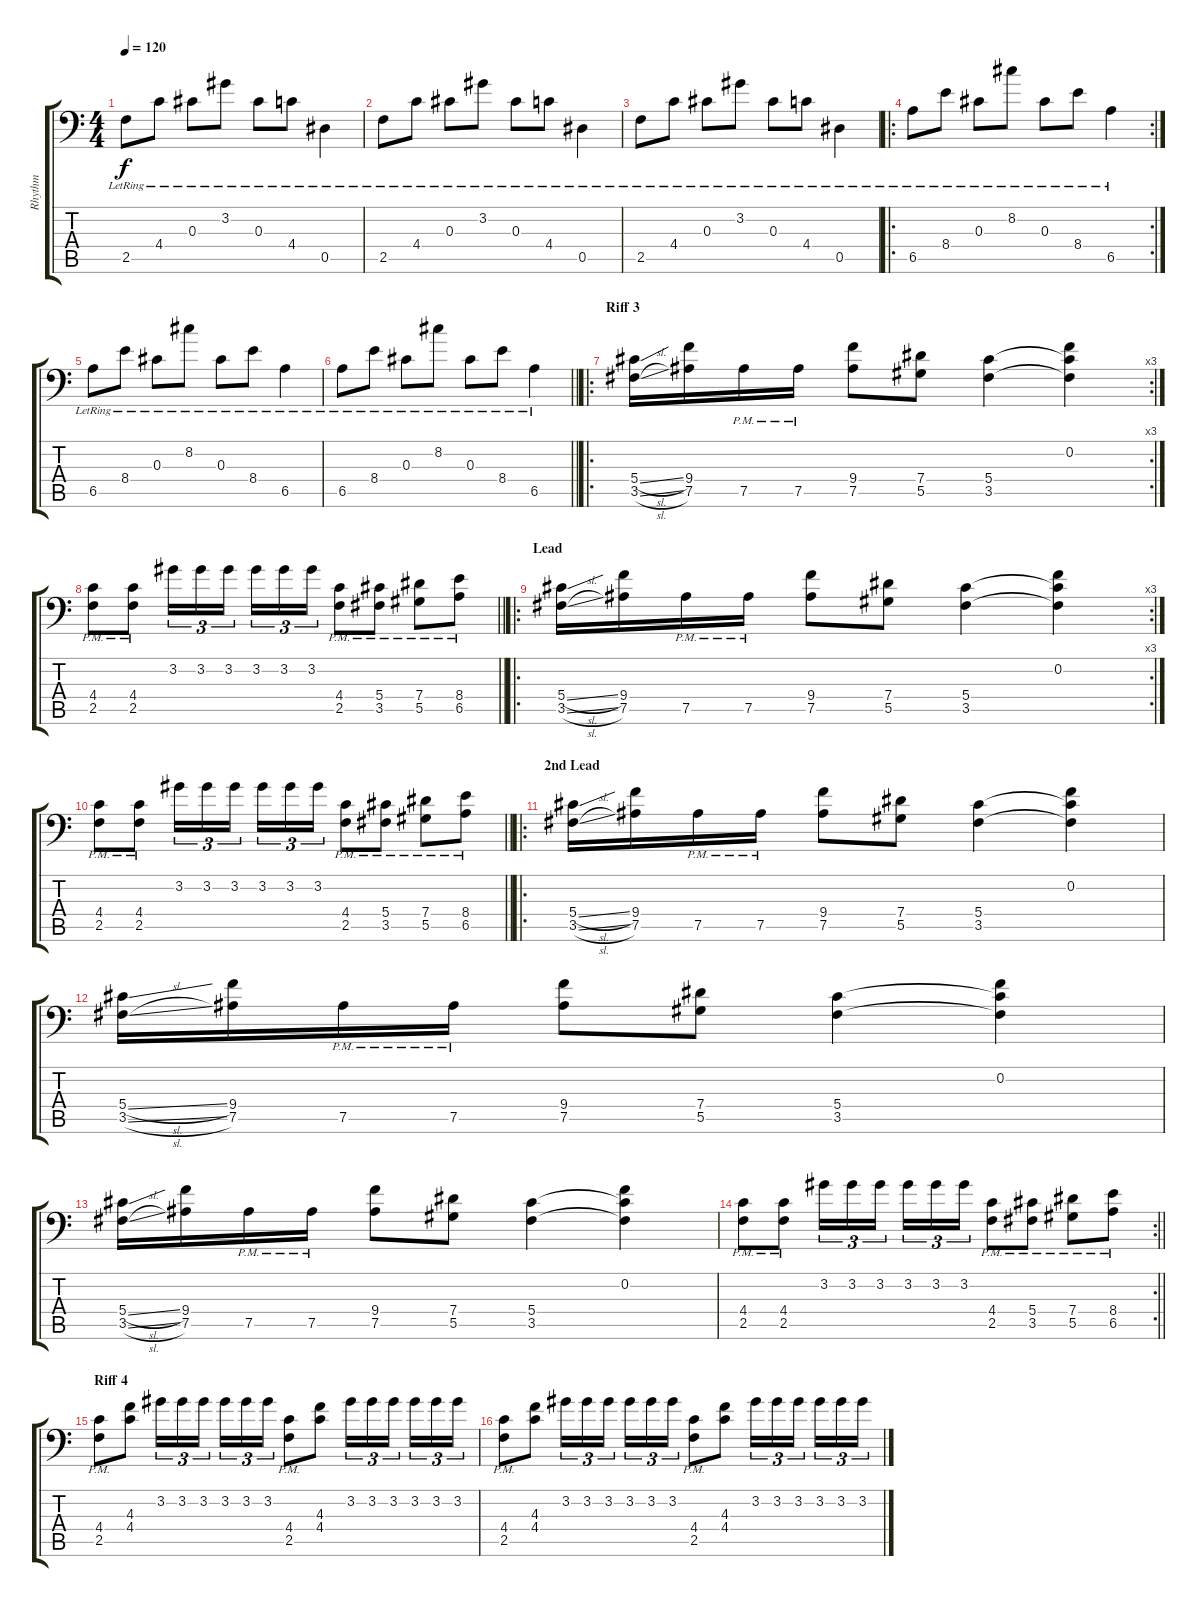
\track ("Rhythm" "Rhythm") {instrument distortionguitar}
\staff {score tabs}
\tuning (Bb3 F3 Db3 Ab2 Eb2 Bb1) {hide}
\ts (4 4)
\tempo 120
\clef f4
\ks c
2.5{lr}.8{dy f} 4.4{lr}.8 0.3{lr}.8 3.2{lr}.8 0.3{lr}.8 4.4{lr}.8 0.5{lr}.4 |
2.5{lr}.8 4.4{lr}.8 0.3{lr}.8 3.2{lr}.8 0.3{lr}.8 4.4{lr}.8 0.5{lr}.4 |
2.5{lr}.8 4.4{lr}.8 0.3{lr}.8 3.2{lr}.8 0.3{lr}.8 4.4{lr}.8 0.5{lr}.4 |
\ro
\rc 2
6.5{lr}.8 8.4{lr}.8 0.3{lr}.8 8.2{lr}.8 0.3{lr}.8 8.4{lr}.8 6.5{lr}.4 |
6.5{lr}.8 8.4{lr}.8 0.3{lr}.8 8.2{lr}.8 0.3{lr}.8 8.4{lr}.8 6.5{lr}.4 |
\barLineRight lightlight
6.5{lr}.8 8.4{lr}.8 0.3{lr}.8 8.2{lr}.8 0.3{lr}.8 8.4{lr}.8 6.5{lr}.4 |
\ro
\rc 3
\section ("" "Riff 3")
(5.4{sl} 3.5{sl}).16 (9.4 7.5).16 7.5{pm}.16 7.5{pm}.16 (9.4 7.5).8 (7.4 5.5).8 (5.4 3.5).4 (0.2 5.4{t} 3.5{t}).4 |
\barLineRight lightlight
(4.4{pm} 2.5{pm}).8 (4.4{pm} 2.5{pm}).8 3.2.16{tu (3 2)} 3.2.16{tu (3 2)} 3.2.16{tu (3 2) beam splitsecondary} 3.2.16{tu (3 2)} 3.2.16{tu (3 2)} 3.2.16{tu (3 2)} (4.4{pm} 2.5{pm}).8 (5.4{pm} 3.5{pm}).8 (7.4{pm} 5.5{pm}).8 (8.4{pm} 6.5{pm}).8 |
\ro
\rc 3
\section ("" "Lead")
(5.4{sl} 3.5{sl}).16 (9.4 7.5).16 7.5{pm}.16 7.5{pm}.16 (9.4 7.5).8 (7.4 5.5).8 (5.4 3.5).4 (0.2 5.4{t} 3.5{t}).4 |
\barLineRight lightlight
(4.4{pm} 2.5{pm}).8 (4.4{pm} 2.5{pm}).8 3.2.16{tu (3 2)} 3.2.16{tu (3 2)} 3.2.16{tu (3 2) beam splitsecondary} 3.2.16{tu (3 2)} 3.2.16{tu (3 2)} 3.2.16{tu (3 2)} (4.4{pm} 2.5{pm}).8 (5.4{pm} 3.5{pm}).8 (7.4{pm} 5.5{pm}).8 (8.4{pm} 6.5{pm}).8 |
\ro
\section ("" "2nd Lead")
(5.4{sl} 3.5{sl}).16 (9.4 7.5).16 7.5{pm}.16 7.5{pm}.16 (9.4 7.5).8 (7.4 5.5).8 (5.4 3.5).4 (0.2 5.4{t} 3.5{t}).4 |
(5.4{sl} 3.5{sl}).16 (9.4 7.5).16 7.5{pm}.16 7.5{pm}.16 (9.4 7.5).8 (7.4 5.5).8 (5.4 3.5).4 (0.2 5.4{t} 3.5{t}).4 |
(5.4{sl} 3.5{sl}).16 (9.4 7.5).16 7.5{pm}.16 7.5{pm}.16 (9.4 7.5).8 (7.4 5.5).8 (5.4 3.5).4 (0.2 5.4{t} 3.5{t}).4 |
\rc 2
\barLineRight lightlight
(4.4{pm} 2.5{pm}).8 (4.4{pm} 2.5{pm}).8 3.2.16{tu (3 2)} 3.2.16{tu (3 2)} 3.2.16{tu (3 2) beam splitsecondary} 3.2.16{tu (3 2)} 3.2.16{tu (3 2)} 3.2.16{tu (3 2)} (4.4{pm} 2.5{pm}).8 (5.4{pm} 3.5{pm}).8 (7.4{pm} 5.5{pm}).8 (8.4{pm} 6.5{pm}).8 |
\section ("" "Riff 4")
(4.4{pm} 2.5{pm}).8 (4.3 4.4).8 3.2.16{tu (3 2)} 3.2.16{tu (3 2)} 3.2.16{tu (3 2) beam splitsecondary} 3.2.16{tu (3 2)} 3.2.16{tu (3 2)} 3.2.16{tu (3 2)} (4.4{pm} 2.5{pm}).8 (4.3 4.4).8 3.2.16{tu (3 2)} 3.2.16{tu (3 2)} 3.2.16{tu (3 2) beam splitsecondary} 3.2.16{tu (3 2)} 3.2.16{tu (3 2)} 3.2.16{tu (3 2)} |
(4.4{pm} 2.5{pm}).8 (4.3 4.4).8 3.2.16{tu (3 2)} 3.2.16{tu (3 2)} 3.2.16{tu (3 2) beam splitsecondary} 3.2.16{tu (3 2)} 3.2.16{tu (3 2)} 3.2.16{tu (3 2)} (4.4{pm} 2.5{pm}).8 (4.3 4.4).8 3.2.16{tu (3 2)} 3.2.16{tu (3 2)} 3.2.16{tu (3 2) beam splitsecondary} 3.2.16{tu (3 2)} 3.2.16{tu (3 2)} 3.2.16{tu (3 2)}
